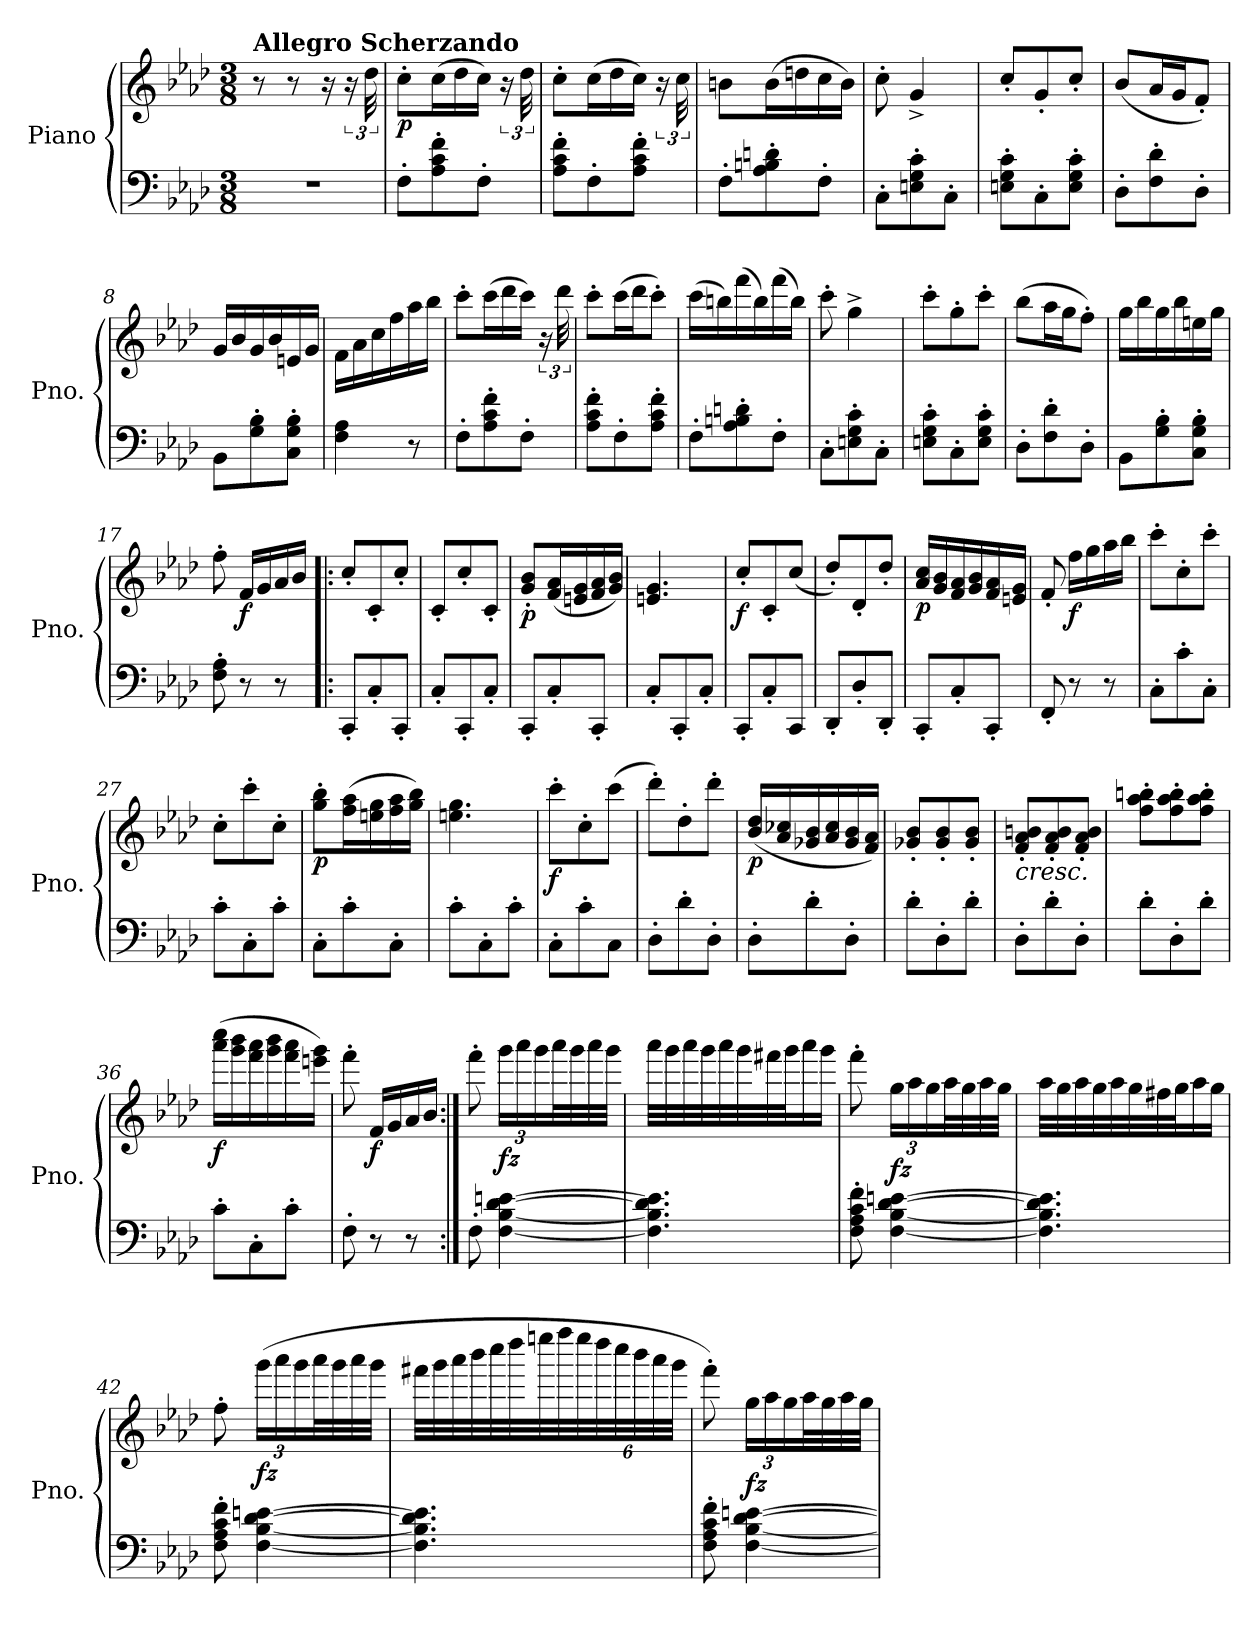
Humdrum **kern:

**kern	**kern	**dynam
*part1	*part1	*part1
*staff2	*staff1	*staff1/2
*I"Piano	*	*
*I'Pno.	*	*
*clefF4	*clefG2	*
*k[b-e-a-d-]	*k[b-e-a-d-]	*
*M3/8	*M3/8	*
=1	=1	=1
!	!LO:TX:a:B:t=Allegro Scherzando	!
4.r	8r	.
.	8r	.
.	16r	.
.	24r	.
.	48dd-\	.
=2	=2	=2
!	!	!LO:DY:b
8F'\L	8cc'\L	p
8A-\' 8c\' 8f\'	(>16cc\L	.
.	16dd-\	.
8F'\J	16cc\JJ)	.
.	24r	.
.	48dd-\	.
=3	=3	=3
8A-\' 8c\' 8f\'L	8cc'\L	.
8F'\	(>16cc\L	.
.	16dd-\	.
8A-\' 8c\' 8f\'J	16cc\JJ)	.
.	24r	.
.	48cc\	.
=4	=4	=4
8F'\L	8bn\L	.
8A-\' 8Bn\' 8dn\'	(>16b\L	.
.	16ddn\	.
8F'\J	16cc\	.
.	16b\JJ)	.
=5	=5	=5
8C'\L	8cc'\	.
8En\' 8G\' 8c\'	4g^/	.
8C'\J	.	.
=6	=6	=6
8En\' 8G\' 8c\'L	8cc'/L	.
8C'\	8g'/	.
8E\' 8G\' 8c\'J	8cc'/J	.
=7	=7	=7
8D-'\L	(<8b-/L	.
8F\' 8d-\'	16a-/L	.
.	16g/J	.
8D-'\J	8f'/J)	.
=8	=8	=8
8BB-\L	16g/LL	.
.	16b-/	.
8G\' 8B-\'	16g/	.
.	16b-/	.
8C\' 8G\' 8B-\'J	16en/	.
.	16g/JJ	.
!!LO:LB:g=z
=9	=9	=9
4F\ 4A-\	16f\LL	.
.	16a-\	.
.	16cc\	.
.	16ff\	.
8r	16aa-\	.
.	16bb-\JJ	.
=10	=10	=10
8F'\L	8ccc'\L	.
8A-\' 8c\' 8f\'	(>16ccc\L	.
.	16ddd-\	.
8F'\J	16ccc\JJ)	.
.	24r	.
.	48ddd-\	.
=11	=11	=11
8A-\' 8c\' 8f\'L	8ccc'\L	.
8F'\	(>16ccc\L	.
.	16ddd-\J	.
8A-\' 8c\' 8f\'J	8ccc'\J)	.
=12	=12	=12
8F'\L	(>16ccc\LL	.
.	16bbn\)	.
8A-\' 8Bn\' 8dn\'	(>16fff\	.
.	16bb\)	.
8F'\J	(>16fff\	.
.	16bb\JJ)	.
=13	=13	=13
8C'\L	8ccc'\	.
8En\' 8G\' 8c\'	4gg^\	.
8C'\J	.	.
=14	=14	=14
8En\' 8G\' 8c\'L	8ccc'\L	.
8C'\	8gg'\	.
8E\' 8G\' 8c\'J	8ccc'\J	.
=15	=15	=15
8D-'\L	(>8bb-\L	.
8F\' 8d-\'	16aa-\L	.
.	16gg\J	.
8D-'\J	8ff'\J)	.
!!LO:LB:g=z
=16	=16	=16
8BB-\L	16gg\LL	.
.	16bb-\	.
8G\' 8B-\'	16gg\	.
.	16bb-\	.
8C\' 8G\' 8B-\'J	16een\	.
.	16gg\JJ	.
=17	=17	=17
8F\' 8A-\'	8ff'\	.
!	!	!LO:DY:b
8r	16f/LL	f
.	16g/	.
8r	16a-/	.
.	16b-/JJ	.
=18!|:	=18!|:	=18!|:
8CC'/L	8cc'/L	.
8C'/	8c'/	.
8CC'/J	8cc'/J	.
=19	=19	=19
8C'/L	8c'/L	.
8CC'/	8cc'/	.
8C'/J	8c'/J	.
=20	=20	=20
!	!	!LO:DY:b
8CC'/L	8g/' 8b-/'L	p
8C'/	(<16f/ 16a-/L	.
.	16en/ 16g/	.
8CC'/J	16f/ 16a-/	.
.	16g/ 16b-/JJ)	.
=21	=21	=21
8C'/L	4.en/ 4.g/	.
8CC'/	.	.
8C'/J	.	.
=22	=22	=22
!	!	!LO:DY:b
8CC'/L	8cc'/L	f
8C'/	8c'/	.
8CC/J	(<8cc/J	.
=23	=23	=23
8DD-'/L	8dd-'/L)	.
8D-'/	8d-'/	.
8DD-'/J	8dd-'/J	.
=24	=24	=24
!	!	!LO:DY:b
8CC'/L	16a-/ 16cc/LL	p
.	16g/ 16b-/	.
8C'/	16f/ 16a-/	.
.	16g/ 16b-/	.
8CC'/J	16f/ 16a-/	.
.	16en/ 16g/JJ	.
!!LO:LB:g=z
=25	=25	=25
8FF'/	8f'/	.
!	!	!LO:DY:b
8r	16ff\LL	f
.	16gg\	.
8r	16aa-\	.
.	16bb-\JJ	.
=26	=26	=26
8C'\L	8ccc'\L	.
8c'\	8cc'\	.
8C'\J	8ccc'\J	.
=27	=27	=27
8c'\L	8cc'\L	.
8C'\	8ccc'\	.
8c'\J	8cc'\J	.
=28	=28	=28
!	!	!LO:DY:b
8C'\L	8gg\' 8bb-\'L	p
8c'\	(>16ff\ 16aa-\L	.
.	16een\ 16gg\	.
8C'\J	16ff\ 16aa-\	.
.	16gg\ 16bb-\JJ)	.
=29	=29	=29
8c'\L	4.een\ 4.gg\	.
8C'\	.	.
8c'\J	.	.
=30	=30	=30
!	!	!LO:DY:b
8C'\L	8ccc'\L	f
8c'\	8cc'\	.
8C\J	(>8ccc\J	.
=31	=31	=31
8D-'\L	8ddd-'\L)	.
8d-'\	8dd-'\	.
8D-'\J	8ddd-'\J	.
=32	=32	=32
!	!	!LO:DY:b
8D-'\L	(<16b-/ 16dd-/LL	p
.	16a-/ 16cc-X/	.
8d-'\	16g-X/ 16b-/	.
.	16a-/ 16cc-/	.
8D-'\J	16g-/ 16b-/	.
.	16f/ 16a-/JJ)	.
=33	=33	=33
8d-'\L	8g-X/' 8b-/'L	.
8D-'\	8g-/' 8b-/'	.
8d-'\J	8g-/' 8b-/'J	.
!!LO:LB:g=z
=34	=34	=34
!	!LO:TX:b:i:t=cresc.	!
8D-'\L	8f/' 8a-/' 8bn/'L	.
8d-'\	8f/' 8a-/' 8b/'	.
8D-'\J	8f/' 8a-/' 8b/'J	.
=35	=35	=35
8d-'\L	8ff\' 8aa-\' 8bbn\'L	.
8D-'\	8ff\' 8aa-\' 8bb\'	.
8d-'\J	8ff\' 8aa-\' 8bb\'J	.
=36	=36	=36
!	!	!LO:DY:b
8c'\L	(>16aaa-\ 16cccc\LL	f
.	16ggg\ 16bbb-\	.
8C'\	16fff\ 16aaa-\	.
.	16ggg\ 16bbb-\	.
8c'\J	16fff\ 16aaa-\	.
.	16eeen\ 16ggg\JJ)	.
=37	=37	=37
8F'\	8fff'\	.
!	!	!LO:DY:b
8r	16f/LL	f
.	16g/	.
8r	16a-/	.
.	16b-/JJ	.
=38:|!	=38:|!	=38:|!
8F'\	8fff'\	.
*	*Xbrackettup	*
!	!	!LO:DY:b
[4F\ [4B-\ [4d-\ [4en\	24ggg\LL	fz
.	24aaa-\	.
.	24ggg\	.
.	32aaa-\L	.
.	32ggg\	.
.	32aaa-\	.
.	32ggg\JJJ	.
!!LO:LB:g=z
=39	=39	=39
4.F\] 4.B-\] 4.d-\] 4.e\]	32aaa-\LLL	.
.	32ggg\	.
.	32aaa-\	.
.	32ggg\	.
.	32aaa-\	.
.	32ggg\	.
.	32fff#X\	.
.	32ggg\J	.
.	16aaa-\	.
.	16ggg\JJ	.
=40	=40	=40
8F\' 8A-\' 8c\' 8f\'	8fff'\	.
!	!	!LO:DY:b
[4F\ [4B-\ [4d-\ [4en\	24gg\LL	fz
.	24aa-\	.
.	24gg\	.
.	32aa-\L	.
.	32gg\	.
.	32aa-\	.
.	32gg\JJJ	.
=41	=41	=41
4.F\] 4.B-\] 4.d-\] 4.e\]	32aa-\LLL	.
.	32gg\	.
.	32aa-\	.
.	32gg\	.
.	32aa-\	.
.	32gg\	.
.	32ff#X\	.
.	32gg\J	.
.	16aa-\	.
.	16gg\JJ	.
!!LO:PB:g=z
=42	=42	=42
8F\' 8A-\' 8c\' 8f\'	8ff'\	.
!	!	!LO:DY:b
[4F\ [4B-\ [4d-\ [4en\	(>24ggg\LL	fz
.	24aaa-\	.
.	24ggg\	.
.	32aaa-\L	.
.	32ggg\	.
.	32aaa-\	.
.	32ggg\JJJ	.
=43	=43	=43
4.F\] 4.B-\] 4.d-\] 4.e\]	32fff#X\LLL	.
.	32ggg\	.
.	32aaa-\	.
.	32bbb-\	.
.	32cccc\	.
.	32dddd-\	.
.	32eeeen\	.
.	32ffff\	.
.	48eeee\	.
.	48dddd-\	.
.	48cccc\	.
.	48bbb-\	.
.	48aaa-\	.
.	48ggg\JJJ	.
=44	=44	=44
8F\' 8A-\' 8c\' 8f\'	8fff'\)	.
!	!	!LO:DY:b
[4F\ [4B-\ [4d-\ [4en\	24gg\LL	fz
.	24aa-\	.
.	24gg\	.
.	32aa-\L	.
.	32gg\	.
.	32aa-\	.
.	32gg\JJJ	.
=	=	=
*-	*-	*-
